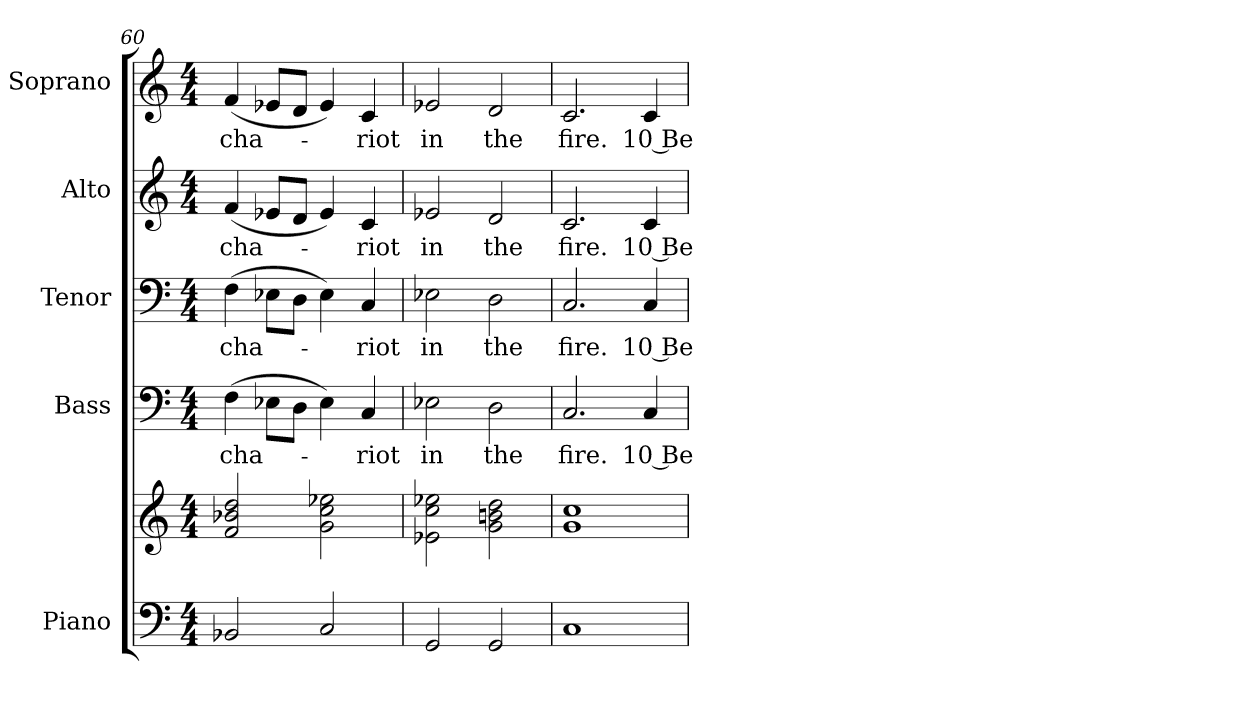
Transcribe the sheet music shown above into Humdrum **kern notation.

**kern	**kern	**kern	**text	**kern	**text	**kern	**text	**kern	**text
*part5	*part5	*part4	*part4	*part3	*part3	*part2	*part2	*part1	*part1
*staff6	*staff5	*staff4	*staff4	*staff3	*staff3	*staff2	*staff2	*staff1	*staff1
*I"Piano	*	*I"Bass	*	*I"Tenor	*	*I"Alto	*	*I"Soprano	*
*I'Pno.	*	*I'B.	*	*I'T.	*	*I'A.	*	*I'S.	*
*clefF4	*clefG2	*clefF4	*	*clefF4	*	*clefG2	*	*clefG2	*
*k[]	*k[]	*k[]	*	*k[]	*	*k[]	*	*k[]	*
*C:	*C:	*C:	*	*C:	*	*C:	*	*C:	*
*M4/4	*M4/4	*M4/4	*	*M4/4	*	*M4/4	*	*M4/4	*
=60	=60	=60	=60	=60	=60	=60	=60	=60	=60
!	!	!	!LO:LY:b:color=#000000	!	!	!	!	!	!
!	!	!	!	!	!LO:LY:b:color=#000000	!	!	!	!
!	!	!	!	!	!	!	!LO:LY:b:color=#000000	!	!
!	!	!	!	!	!	!	!	!	!LO:LY:b:color=#000000
2BB-Xi/	2fi/ 2b-Xi 2ddi	(4Fi\	cha-	(4Fi\	cha-	(4fi/	cha-	(4fi/	cha-
.	.	8E-Xi\L	.	8E-Xi\L	.	8e-Xi/L	.	8e-Xi/L	.
.	.	8Di\J	.	8Di\J	.	8di/J	.	8di/J	.
2Ci/	2gi\ 2cci 2ee-Xi	4E-i\)	.	4E-i\)	.	4e-i/)	.	4e-i/)	.
!	!	!	!LO:LY:b:color=#000000	!	!	!	!	!	!
!	!	!	!	!	!LO:LY:b:color=#000000	!	!	!	!
!	!	!	!	!	!	!	!LO:LY:b:color=#000000	!	!
!	!	!	!	!	!	!	!	!	!LO:LY:b:color=#000000
.	.	4Ci/	-riot	4Ci/	-riot	4ci/	-riot	4ci/	-riot
!!LO:PB:g=z
=61	=61	=61	=61	=61	=61	=61	=61	=61	=61
!	!	!	!LO:LY:b:color=#000000	!	!	!	!	!	!
!	!	!	!	!	!LO:LY:b:color=#000000	!	!	!	!
!	!	!	!	!	!	!	!LO:LY:b:color=#000000	!	!
!	!	!	!	!	!	!	!	!	!LO:LY:b:color=#000000
2GGi/	2e-Xi\ 2cci 2ee-Xi	2E-Xi\	in	2E-Xi\	in	2e-Xi/	in	2e-Xi/	in
!	!	!	!LO:LY:b:color=#000000	!	!	!	!	!	!
!	!	!	!	!	!LO:LY:b:color=#000000	!	!	!	!
!	!	!	!	!	!	!	!LO:LY:b:color=#000000	!	!
!	!	!	!	!	!	!	!	!	!LO:LY:b:color=#000000
2GGi/	2gi\ 2bni 2ddi	2Di\	the	2Di\	the	2di/	the	2di/	the
=62	=62	=62	=62	=62	=62	=62	=62	=62	=62
!	!	!	!LO:LY:b:color=#000000	!	!	!	!	!	!
!	!	!	!	!	!LO:LY:b:color=#000000	!	!	!	!
!	!	!	!	!	!	!	!LO:LY:b:color=#000000	!	!
!	!	!	!	!	!	!	!	!	!LO:LY:b:color=#000000
1Ci	1gi 1cci	2.Ci/	fire.	2.Ci/	fire.	2.ci/	fire.	2.ci/	fire.
!	!	!	!LO:LY:b:color=#000000	!	!	!	!	!	!
!	!	!	!	!	!LO:LY:b:color=#000000	!	!	!	!
!	!	!	!	!	!	!	!LO:LY:b:color=#000000	!	!
!	!	!	!	!	!	!	!	!	!LO:LY:b:color=#000000
.	.	4Ci/	10 Be	4Ci/	10 Be	4ci/	10 Be	4ci/	10 Be
=	=	=	=	=	=	=	=	=	=
*-	*-	*-	*-	*-	*-	*-	*-	*-	*-
